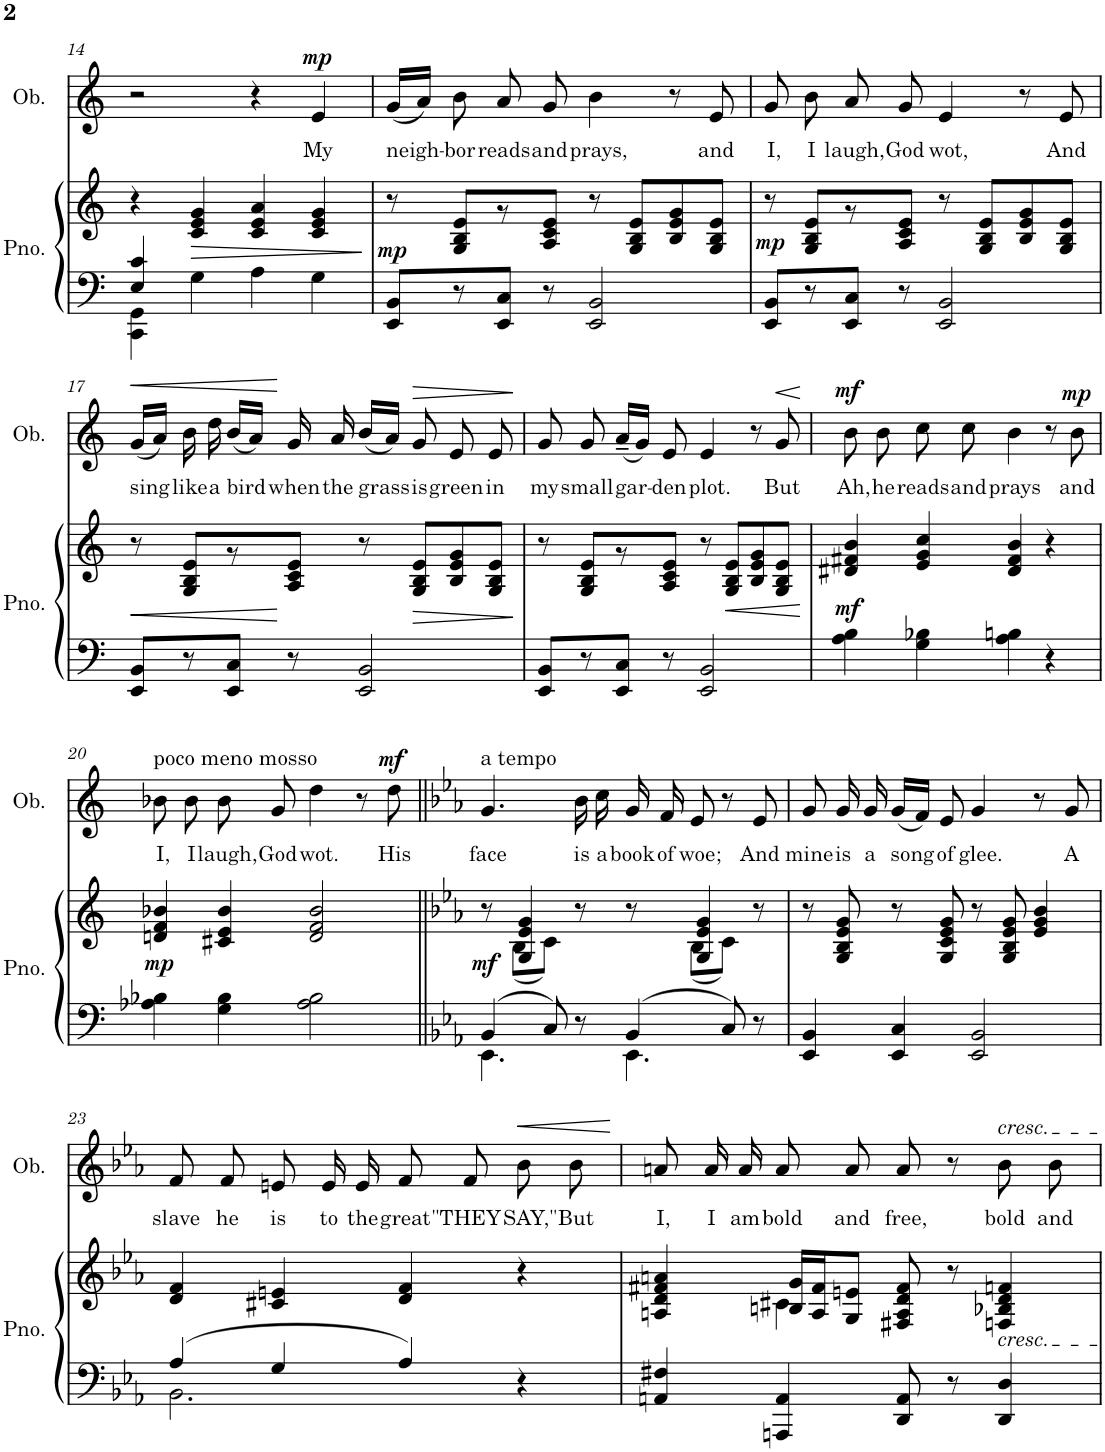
**kern	**kern	**dynam	**kern	**text	**dynam
*part2	*part2	*part2	*part1	*part1	*part1
*staff3	*staff2	*staff2/3	*staff1	*staff1	*staff1
*I"Piano	*	*	*I"Oboe	*	*
*I'Pno.	*	*	*I'Ob.	*	*
!!LO:PB:g=z
*clefF4	*clefG2	*	*clefG2	*	*
*k[]	*k[]	*	*k[]	*	*
*M4/4	*M4/4	*	*M4/4	*	*
=14	=14	=14	=14	=14	=14
*^	*	*	*	*	*
4E/ 4c/	4CC\ 4GG\	4r	.	2r	.	.
!	!	!	!LO:HP:b	!	!	!
4G\	2.ryy	4c/ 4e/ 4g/	>	.	.	.
4A\	.	4c/ 4e/ 4a/	.	4r	.	.
!	!	!	!	!	!LO:LY:b	!LO:DY:a
4G\	.	4c/ 4e/ 4g/	.	4e/	My	mp
*v	*v	*	*	*	*	*
.	.	]	.	.	.
=15	=15	=15	=15	=15	=15
!	!	!LO:DY:b	!	!LO:LY:b	!
8EE/ 8BB/L	8r	mp	(16g/LL	neigh-	.
.	.	.	16a/JJ)	.	.
!	!	!	!	!LO:LY:b	!
8r	8G/ 8B/ 8e/L	.	8b\	-bor	.
!	!	!	!	!LO:LY:b	!
8EE/ 8C/J	8r	.	8a/	reads	.
!	!	!	!	!LO:LY:b	!
8r	8A/ 8c/ 8e/J	.	8g/	and	.
!	!	!	!	!LO:LY:b	!
2EE/ 2BB/	8r	.	4b\	prays,	.
.	8G/ 8B/ 8e/L	.	.	.	.
.	8B/ 8e/ 8g/	.	8r	.	.
!	!	!	!	!LO:LY:b	!
.	8G/ 8B/ 8e/J	.	8e/	and	.
=16	=16	=16	=16	=16	=16
!	!	!LO:DY:b	!	!LO:LY:b	!
8EE/ 8BB/L	8r	mp	8g/	I,	.
!	!	!	!	!LO:LY:b	!
8r	8G/ 8B/ 8e/L	.	8b\	I	.
!	!	!	!	!LO:LY:b	!
8EE/ 8C/J	8r	.	8a/	laugh,	.
!	!	!	!	!LO:LY:b	!
8r	8A/ 8c/ 8e/J	.	8g/	God	.
!	!	!	!	!LO:LY:b	!
2EE/ 2BB/	8r	.	4e/	wot,	.
.	8G/ 8B/ 8e/L	.	.	.	.
.	8B/ 8e/ 8g/	.	8r	.	.
!	!	!	!	!LO:LY:b	!
.	8G/ 8B/ 8e/J	.	8e/	And	.
!!LO:LB:g=z
=17	=17	=17	=17	=17	=17
!	!	!LO:HP:b	!	!LO:LY:b	!LO:HP:b
8EE/ 8BB/L	8r	<	(16g/LL	sing	<
.	.	.	16a/JJ)	.	.
!	!	!	!	!LO:LY:b	!
8r	8G/ 8B/ 8e/L	.	16b\	like	.
!	!	!	!	!LO:LY:b	!
.	.	.	16dd\	a	.
!	!	!	!	!LO:LY:b	!
8EE/ 8C/J	8r	.	(16b/LL	bird	.
.	.	.	16a/JJ)	.	.
!	!	!	!	!LO:LY:b	!
8r	8A/ 8c/ 8e/J	[	16g/	when	[
!	!	!	!	!LO:LY:b	!
.	.	.	16a/	the	.
!	!	!	!	!LO:LY:b	!
2EE/ 2BB/	8r	.	(16b/LL	grass	.
.	.	.	16a/JJ)	.	.
!	!	!LO:HP:b	!	!LO:LY:b	!LO:HP:b
.	8G/ 8B/ 8e/L	>	8g/	is	>
!	!	!	!	!LO:LY:b	!
.	8B/ 8e/ 8g/	.	8e/	green	.
!	!	!	!	!LO:LY:b	!
.	8G/ 8B/ 8e/J	.	8e/	in	.
.	.	]	.	.	]
=18	=18	=18	=18	=18	=18
!	!	!	!	!LO:LY:b	!
8EE/ 8BB/L	8r	.	8g/	my	.
!	!	!	!	!LO:LY:b	!
8r	8G/ 8B/ 8e/L	.	8g/	small	.
!	!	!	!	!LO:LY:b	!
8EE/ 8C/J	8r	.	(16a~/LL	gar-	.
.	.	.	16g/JJ)	.	.
!	!	!	!	!LO:LY:b	!
8r	8A/ 8c/ 8e/J	.	8e/	-den	.
!	!	!	!	!LO:LY:b	!
2EE/ 2BB/	8r	.	4e/	plot.	.
!	!	!LO:HP:b	!	!	!
.	8G/ 8B/ 8e/L	<	.	.	.
.	8B/ 8e/ 8g/	.	8r	.	.
!	!	!	!	!LO:LY:b	!LO:HP:b
.	8G/ 8B/ 8e/J	.	8g/	But	<
.	.	[	.	.	[
=19	=19	=19	=19	=19	=19
!	!	!LO:DY:b	!	!LO:LY:b	!LO:DY:a
4A\ 4B\	4d#X/ 4f#X/ 4b/	mf	8b\	Ah,	mf
!	!	!	!	!LO:LY:b	!
.	.	.	8b\	he	.
!	!	!	!	!LO:LY:b	!
4G\ 4B-X\	4e/ 4g/ 4cc/	.	8cc\	reads	.
!	!	!	!	!LO:LY:b	!
.	.	.	8cc\	and	.
!	!	!	!	!LO:LY:b	!
4A\ 4Bn\	4d#/ 4f#/ 4b/	.	4b\	prays	.
4r	4r	.	8r	.	.
!	!	!	!	!LO:LY:b	!LO:DY:a
.	.	.	8b\	and	mp
!!LO:LB:g=z
=20	=20	=20	=20	=20	=20
!	!	!	!LO:TX:a:t=poco meno mosso	!	!
!	!	!LO:DY:b	!	!LO:LY:b	!
4A-X\ 4B-X\	4dn/ 4f/ 4b-X/	mp	8b-X\	I,	.
!	!	!	!	!LO:LY:b	!
.	.	.	8b-\	I	.
!	!	!	!	!LO:LY:b	!
4G\ 4B-\	4c#X/ 4e/ 4b-/	.	8b-\	laugh,	.
!	!	!	!	!LO:LY:b	!
.	.	.	8g/	God	.
!	!	!	!	!LO:LY:b	!
2A-\ 2B-\	2d/ 2f/ 2b-/	.	4dd\	wot.	.
.	.	.	8r	.	.
!	!	!	!	!LO:LY:b	!LO:DY:a
.	.	.	8dd\	His	mf
=21||	=21||	=21||	=21||	=21||	=21||
*k[b-e-a-]	*k[b-e-a-]	*	*k[b-e-a-]	*	*
*^	*^	*	*	*	*
!	!	!	!	!	!LO:TX:a:t=a tempo	!	!
!	!	!	!	!LO:DY:b	!	!LO:LY:b	!
4BB-/	4.EE-\	8r	8ryy	mf	4.g/	face	.
.	.	4G/ 4e-/ 4g/	(8B-\L	.	.	.	.
8C/	.	.	8c\J)	.	.	.	.
!	!	!	!	!	!	!LO:LY:b	!
8r	8ryy	8r	4ryy	.	16b-\	is	.
!	!	!	!	!	!	!LO:LY:b	!
.	.	.	.	.	16cc\	a	.
!	!	!	!	!	!	!LO:LY:b	!
4BB-/	4.EE-\	8r	.	.	16g/	book	.
!	!	!	!	!	!	!LO:LY:b	!
.	.	.	.	.	16f/	of	.
!	!	!	!	!	!	!LO:LY:b	!
.	.	4G/ 4e-/ 4g/	(8B-\L	.	8e-/	woe;	.
8C/	.	.	8c\J)	.	8r	.	.
!	!	!	!	!	!	!LO:LY:b	!
8r	8ryy	8r	8ryy	.	8e-/	And	.
=22	=22	=22	=22	=22	=22	=22	=22
!	!	!	!	!	!	!LO:LY:b	!
*v	*v	*	*	*	*	*	*
*	*v	*v	*	*	*	*
4EE-/ 4BB-/	8r	.	8g/	mine	.
!	!	!	!	!LO:LY:b	!
.	8G/ 8B-/ 8e-/ 8g/	.	16g/	is	.
!	!	!	!	!LO:LY:b	!
.	.	.	16g/	a	.
!	!	!	!	!LO:LY:b	!
4EE-/ 4C/	8r	.	(16g/LL	song	.
.	.	.	16f/JJ)	.	.
!	!	!	!	!LO:LY:b	!
.	8G/ 8c/ 8e-/ 8g/	.	8e-/	of	.
!	!	!	!	!LO:LY:b	!
2EE-/ 2BB-/	8r	.	4g/	glee.	.
.	8G/ 8B-/ 8e-/ 8g/	.	.	.	.
.	4e-/ 4g/ 4b-/	.	8r	.	.
!	!	!	!	!LO:LY:b	!
.	.	.	8g/	A	.
!!LO:LB:g=z
=23	=23	=23	=23	=23	=23
*^	*	*	*	*	*
!	!	!	!	!	!LO:LY:b	!
4A-/	2.BB-\	4d/ 4f/	.	8f/	slave	.
!	!	!	!	!	!LO:LY:b	!
.	.	.	.	8f/	he	.
!	!	!	!	!	!LO:LY:b	!
4G/	.	4c#X/ 4en/	.	8en/	is	.
!	!	!	!	!	!LO:LY:b	!
.	.	.	.	16e/	to	.
!	!	!	!	!	!LO:LY:b	!
.	.	.	.	16e/	the	.
!	!	!	!	!	!LO:LY:b	!
4A-/	.	4d/ 4f/	.	8f/	great	.
!	!	!	!	!	!LO:LY:b	!
.	.	.	.	8f/	"THEY	.
!	!	!	!	!	!LO:LY:b	!LO:HP:b
4r	4ryy	4r	.	8b-\	SAY,"	<
!	!	!	!	!	!LO:LY:b	!
.	.	.	.	8b-\	But	.
*v	*v	*	*	*	*	*
.	.	.	.	.	[
=24	=24	=24	=24	=24	=24
*	*^	*	*	*	*
!	!	!	!	!	!LO:LY:b	!
4AAn/ 4F#X/	4An/ 4d/ 4f#X/ 4an/	4ryy	.	8an/	I,	.
!	!	!	!	!	!LO:LY:b	!
.	.	.	.	16a/	I	.
!	!	!	!	!	!LO:LY:b	!
.	.	.	.	16a/	am	.
!	!	!	!	!	!LO:LY:b	!
4AAAn/ 4AA/	16Bn/ 16g/LL	4c#X\	.	8a/	bold	.
.	16A/ 16f#/J	.	.	.	.	.
!	!	!	!	!	!LO:LY:b	!
.	8G/ 8en/J	.	.	8a/	and	.
!	!	!	!	!	!LO:LY:b	!
8DD/ 8AA/	8F#X/ 8A/ 8d/ 8f#/	2ryy	.	8a/	free,	.
8r	8r	.	.	8r	.	.
!	!	!	!	!LO:TX:a:i:t=cresc.	!	!
!	!LO:TX:b:i:t=cresc.	!	!	!	!	!
!	!	!	!	!	!LO:LY:b	!
4DD/ 4D/	4Fn/ 4B-X/ 4d/ 4fn/	.	.	8b-\	bold	.
!	!	!	!	!	!LO:LY:b	!
.	.	.	.	8b-\	and	.
*	*v	*v	*	*	*	*
=	=	=	=	=	=
*-	*-	*-	*-	*-	*-
